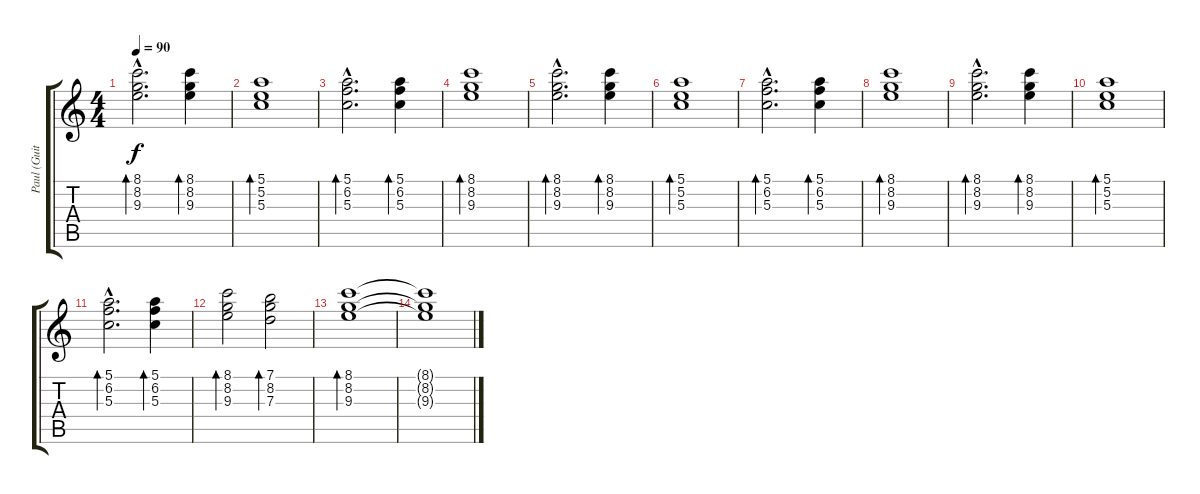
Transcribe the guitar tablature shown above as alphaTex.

\track ("Paul (Guitar)" "Paul (Guit") {instrument overdrivenguitar}
\staff {score tabs}
\tuning (E4 B3 G3 D3 A2 E2) {hide}
\ts (4 4)
\tempo 90
\clef g2
\ks c
(8.1{hac} 8.2{hac} 9.3{hac}).2{d bd 120 dy f volume 11} (8.1 8.2 9.3).4{bd 120} |
(5.1 5.2 5.3).1{bd 120} |
(5.1{hac} 6.2{hac} 5.3{hac}).2{d bd 120} (5.1 6.2 5.3).4{bd 120} |
(8.1 8.2 9.3).1{bd 120} |
(8.1{hac} 8.2{hac} 9.3{hac}).2{d bd 120} (8.1 8.2 9.3).4{bd 120} |
(5.1 5.2 5.3).1{bd 120} |
(5.1{hac} 6.2{hac} 5.3{hac}).2{d bd 120} (5.1 6.2 5.3).4{bd 120} |
(8.1 8.2 9.3).1{bd 120} |
(8.1{hac} 8.2{hac} 9.3{hac}).2{d bd 120} (8.1 8.2 9.3).4{bd 120} |
(5.1 5.2 5.3).1{bd 120} |
(5.1{hac} 6.2{hac} 5.3{hac}).2{d bd 120} (5.1 6.2 5.3).4{bd 120} |
(8.1 8.2 9.3).2{bd 120} (7.1 8.2 7.3).2{bd 120} |
(8.1 8.2 9.3).1{bd 120} |
(8.1{t} 8.2{t} 9.3{t}).1{volume 0}
